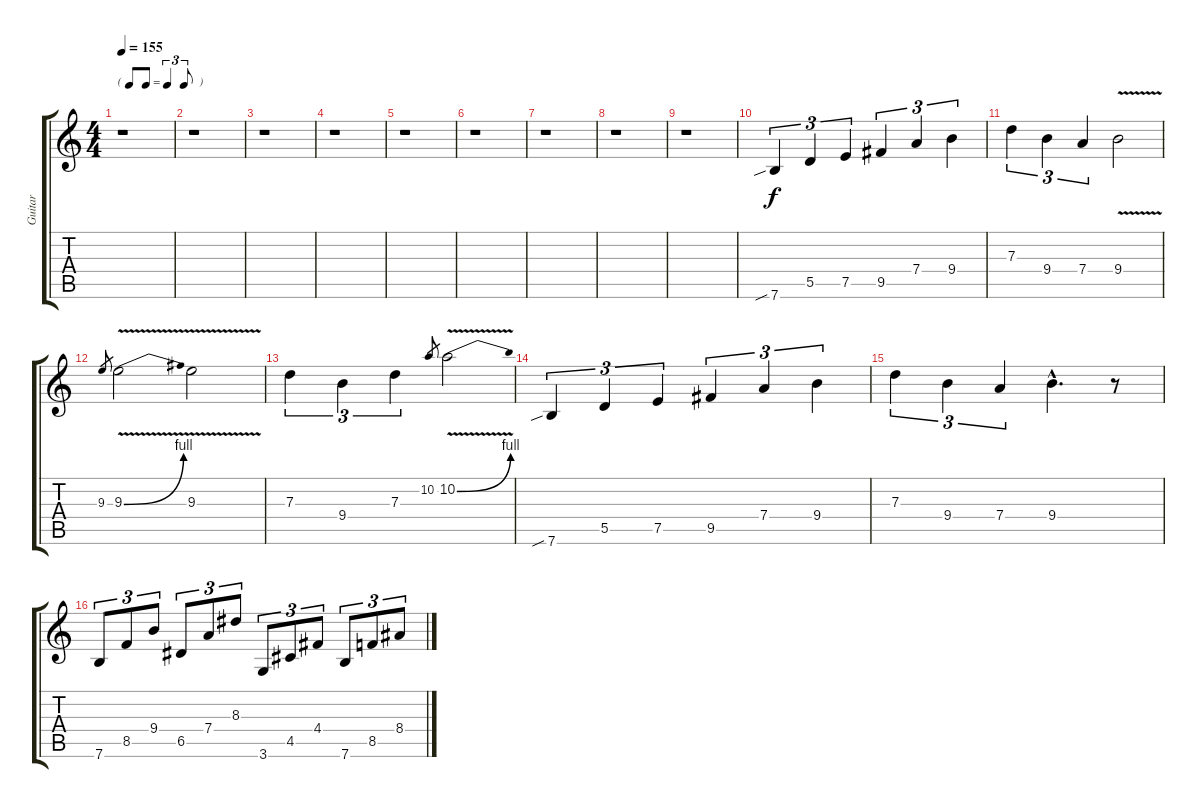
\track ("Guitar" "Guitar") {instrument distortionguitar}
\staff {score tabs}
\tuning (E4 B3 G3 D3 A2 E2) {hide}
\ts (4 4)
\tf triplet8th
\tempo 155
\clef g2
\ks c
r.1{dy f} |
r.1 |
r.1 |
r.1 |
r.1 |
r.1 |
r.1 |
r.1 |
r.1 |
7.6{sib}.4{tu (3 2)} 5.5.4{tu (3 2)} 7.5.4{tu (3 2)} 9.5.4{tu (3 2)} 7.4.4{tu (3 2)} 9.4.4{tu (3 2)} |
7.3.4{tu (3 2)} 9.4.4{tu (3 2)} 7.4.4{tu (3 2)} 9.4{v}.2 |
9.3.8{gr} 9.3{be (bend 0 0 60 4) v}.2 9.3{v}.2 |
7.3.4{tu (3 2)} 9.4.4{tu (3 2)} 7.3.4{tu (3 2)} 10.2.8{gr} 10.2{be (bend 0 0 60 4) v}.2 |
7.6{sib}.4{tu (3 2)} 5.5.4{tu (3 2)} 7.5.4{tu (3 2)} 9.5.4{tu (3 2)} 7.4.4{tu (3 2)} 9.4.4{tu (3 2)} |
7.3.4{tu (3 2)} 9.4.4{tu (3 2)} 7.4.4{tu (3 2)} 9.4{hac}.4{d} r.8 |
7.6.8{tu (3 2)} 8.5.8{tu (3 2)} 9.4.8{tu (3 2)} 6.5.8{tu (3 2)} 7.4.8{tu (3 2)} 8.3.8{tu (3 2)} 3.6.8{tu (3 2)} 4.5.8{tu (3 2)} 4.4.8{tu (3 2)} 7.6.8{tu (3 2)} 8.5.8{tu (3 2)} 8.4.8{tu (3 2)}
